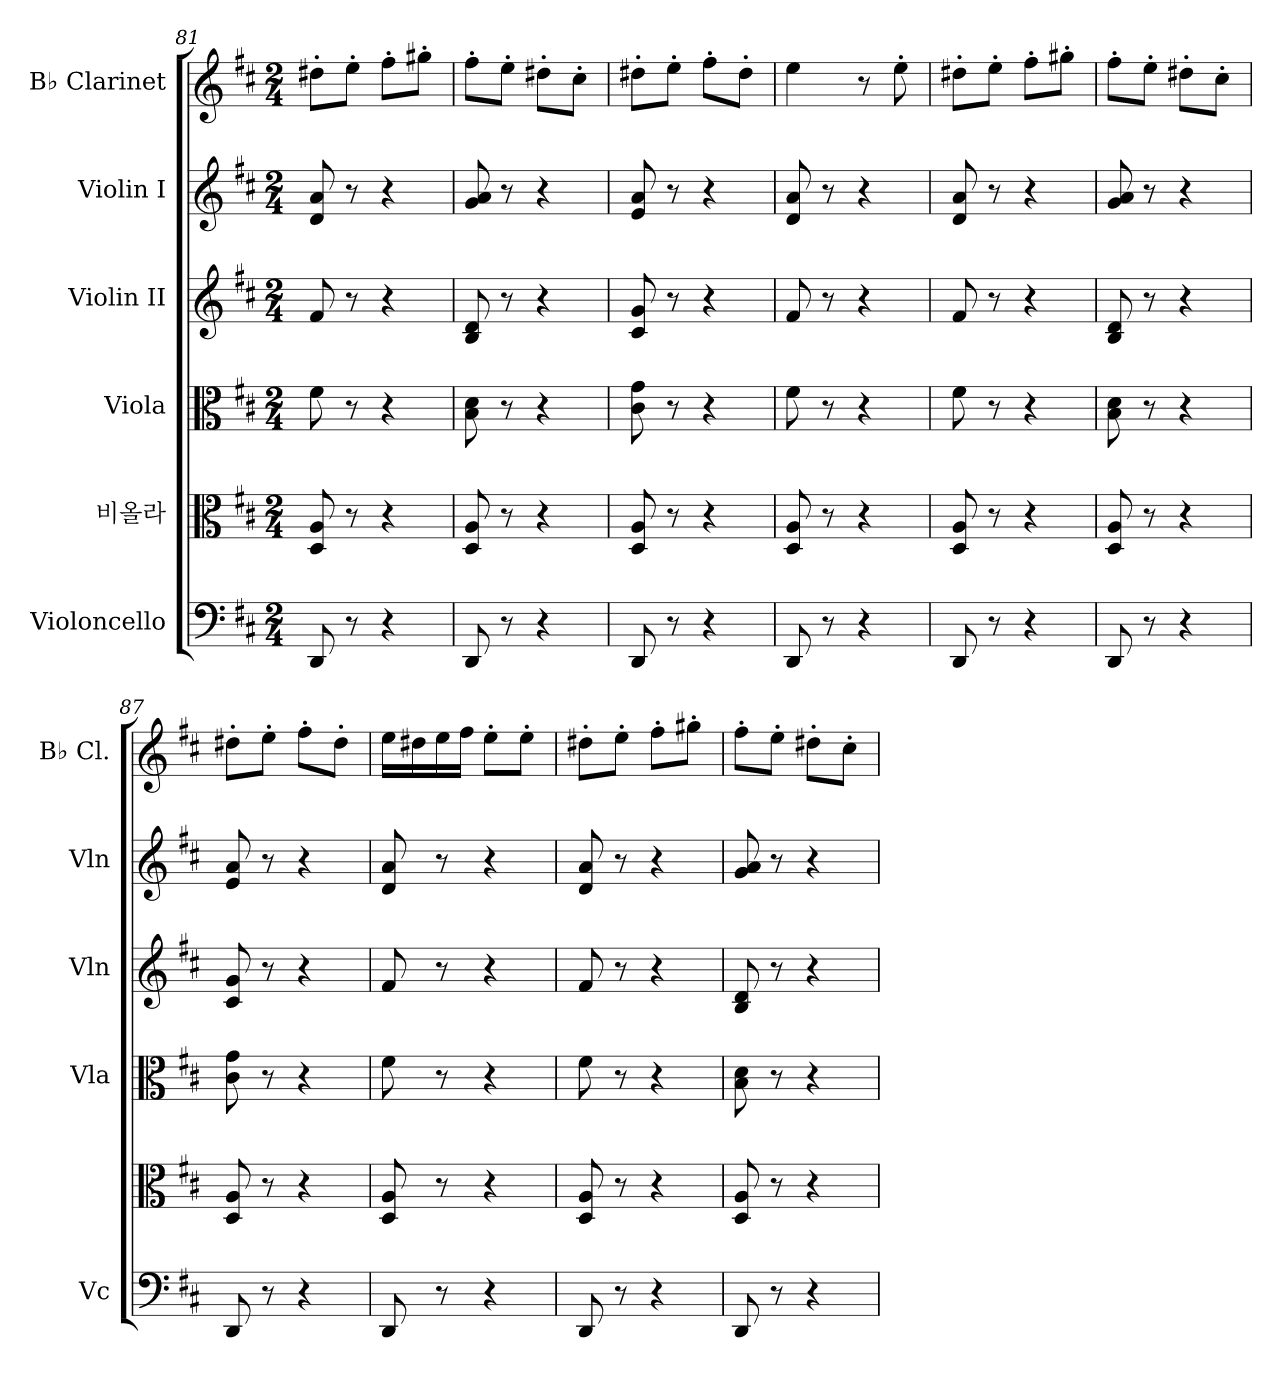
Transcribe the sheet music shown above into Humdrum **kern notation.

**kern	**kern	**kern	**kern	**kern	**kern
*part6	*part5	*part4	*part3	*part2	*part1
*staff6	*staff5	*staff4	*staff3	*staff2	*staff1
*I"Violoncello	*I"비올라	*I"Viola	*I"Violin II	*I"Violin I	*I"B♭ Clarinet
*I'Vc	*	*I'Vla	*I'Vln	*I'Vln	*I'B♭ Cl.
*clefF4	*clefC3	*clefC3	*clefG2	*clefG2	*clefG2
*	*	*	*	*	*ITrd1c2
*k[f#c#]	*k[f#c#]	*k[f#c#]	*k[f#c#]	*k[f#c#]	*k[]
*M2/4	*M2/4	*M2/4	*M2/4	*M2/4	*M2/4
=81	=81	=81	=81	=81	=81
8DD/	8D/ 8A/	8f#\	8f#/	8d/ 8a/	8cc#X'\L
8r	8r	8r	8r	8r	8dd'\J
4r	4r	4r	4r	4r	8ee'\L
.	.	.	.	.	8ff#X'\J
=82	=82	=82	=82	=82	=82
8DD/	8D/ 8A/	8B\ 8d\	8B/ 8d/	8g/ 8a/	8ee'\L
8r	8r	8r	8r	8r	8dd'\J
4r	4r	4r	4r	4r	8cc#X'\L
.	.	.	.	.	8b'\J
=83	=83	=83	=83	=83	=83
8DD/	8D/ 8A/	8c#\ 8g\	8c#/ 8g/	8e/ 8a/	8cc#X'\L
8r	8r	8r	8r	8r	8dd'\J
4r	4r	4r	4r	4r	8ee'\L
.	.	.	.	.	8cc#'\J
=84	=84	=84	=84	=84	=84
8DD/	8D/ 8A/	8f#\	8f#/	8d/ 8a/	4dd\
8r	8r	8r	8r	8r	.
4r	4r	4r	4r	4r	8r
.	.	.	.	.	8dd'\
=85	=85	=85	=85	=85	=85
8DD/	8D/ 8A/	8f#\	8f#/	8d/ 8a/	8cc#X'\L
8r	8r	8r	8r	8r	8dd'\J
4r	4r	4r	4r	4r	8ee'\L
.	.	.	.	.	8ff#X'\J
=86	=86	=86	=86	=86	=86
8DD/	8D/ 8A/	8B\ 8d\	8B/ 8d/	8g/ 8a/	8ee'\L
8r	8r	8r	8r	8r	8dd'\J
4r	4r	4r	4r	4r	8cc#X'\L
.	.	.	.	.	8b'\J
!!LO:LB:g=z
=87	=87	=87	=87	=87	=87
8DD/	8D/ 8A/	8c#\ 8g\	8c#/ 8g/	8e/ 8a/	8cc#X'\L
8r	8r	8r	8r	8r	8dd'\J
4r	4r	4r	4r	4r	8ee'\L
.	.	.	.	.	8cc#'\J
=88	=88	=88	=88	=88	=88
8DD/	8D/ 8A/	8f#\	8f#/	8d/ 8a/	16dd\LL
.	.	.	.	.	16cc#X\
8r	8r	8r	8r	8r	16dd\
.	.	.	.	.	16ee\JJ
4r	4r	4r	4r	4r	8dd'\L
.	.	.	.	.	8dd'\J
=89	=89	=89	=89	=89	=89
8DD/	8D/ 8A/	8f#\	8f#/	8d/ 8a/	8cc#X'\L
8r	8r	8r	8r	8r	8dd'\J
4r	4r	4r	4r	4r	8ee'\L
.	.	.	.	.	8ff#X'\J
=90	=90	=90	=90	=90	=90
8DD/	8D/ 8A/	8B\ 8d\	8B/ 8d/	8g/ 8a/	8ee'\L
8r	8r	8r	8r	8r	8dd'\J
4r	4r	4r	4r	4r	8cc#X'\L
.	.	.	.	.	8b'\J
=	=	=	=	=	=
*-	*-	*-	*-	*-	*-
